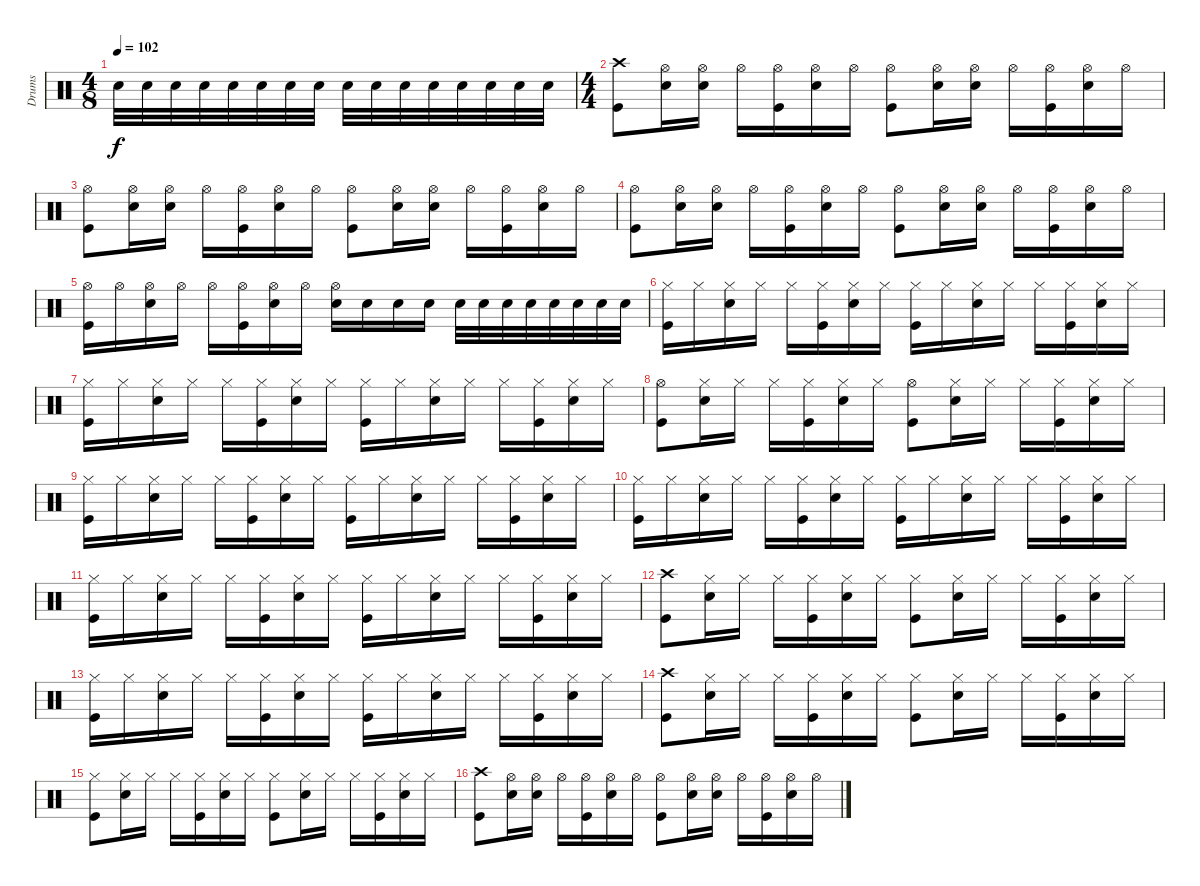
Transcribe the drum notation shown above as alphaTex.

\track ("Drums" "Drums") {instrument percussion}
\staff {score}
\articulation defaults
\ts (4 8)
\tempo 102
\clef neutral
\ks c "Snare (hit) 2".32{dy f} "Snare (hit) 2".32 "Snare (hit) 2".32 "Snare (hit) 2".32 "Snare (hit) 2".32 "Snare (hit) 2".32 "Snare (hit) 2".32 "Snare (hit) 2".32 "Snare (hit) 2".32 "Snare (hit) 2".32 "Snare (hit) 2".32 "Snare (hit) 2".32 "Snare (hit) 2".32 "Snare (hit) 2".32 "Snare (hit) 2".32 "Snare (hit) 2".32
|
\ts (4 4)
("Crash high (hit)" "Kick (hit)").8 ("Hi-Hat (open)" "Snare (hit) 2").16 ("Hi-Hat (open)" "Snare (hit) 2").16 "Hi-Hat (open)".16 ("Hi-Hat (open)" "Kick (hit)").16 ("Hi-Hat (open)" "Snare (hit) 2").16 "Hi-Hat (open)".16 ("Hi-Hat (open)" "Kick (hit)").8 ("Hi-Hat (open)" "Snare (hit) 2").16 ("Hi-Hat (open)" "Snare (hit) 2").16 "Hi-Hat (open)".16 ("Hi-Hat (open)" "Kick (hit)").16 ("Hi-Hat (open)" "Snare (hit) 2").16 "Hi-Hat (open)".16 |
("Hi-Hat (open)" "Kick (hit)").8 ("Hi-Hat (open)" "Snare (hit) 2").16 ("Hi-Hat (open)" "Snare (hit) 2").16 "Hi-Hat (open)".16 ("Hi-Hat (open)" "Kick (hit)").16 ("Hi-Hat (open)" "Snare (hit) 2").16 "Hi-Hat (open)".16 ("Hi-Hat (open)" "Kick (hit)").8 ("Hi-Hat (open)" "Snare (hit) 2").16 ("Hi-Hat (open)" "Snare (hit) 2").16 "Hi-Hat (open)".16 ("Hi-Hat (open)" "Kick (hit)").16 ("Hi-Hat (open)" "Snare (hit) 2").16 "Hi-Hat (open)".16 |
("Hi-Hat (open)" "Kick (hit)").8 ("Hi-Hat (open)" "Snare (hit) 2").16 ("Hi-Hat (open)" "Snare (hit) 2").16 "Hi-Hat (open)".16 ("Hi-Hat (open)" "Kick (hit)").16 ("Hi-Hat (open)" "Snare (hit) 2").16 "Hi-Hat (open)".16 ("Hi-Hat (open)" "Kick (hit)").8 ("Hi-Hat (open)" "Snare (hit) 2").16 ("Hi-Hat (open)" "Snare (hit) 2").16 "Hi-Hat (open)".16 ("Hi-Hat (open)" "Kick (hit)").16 ("Hi-Hat (open)" "Snare (hit) 2").16 "Hi-Hat (open)".16 |
("Hi-Hat (open)" "Kick (hit)").16 "Hi-Hat (open)".16 ("Hi-Hat (open)" "Snare (hit) 2").16 "Hi-Hat (open)".16 "Hi-Hat (open)".16 ("Hi-Hat (open)" "Kick (hit)").16 ("Hi-Hat (open)" "Snare (hit) 2").16 "Hi-Hat (open)".16 ("Hi-Hat (open)" "Snare (hit) 2").16 "Snare (hit) 2".16 "Snare (hit) 2".16 "Snare (hit) 2".16 "Snare (hit) 2".32 "Snare (hit) 2".32 "Snare (hit) 2".32 "Snare (hit) 2".32 "Snare (hit) 2".32 "Snare (hit) 2".32 "Snare (hit) 2".32 "Snare (hit) 2".32 |
("Hi-Hat (closed)" "Kick (hit)").16 "Hi-Hat (closed)".16 ("Hi-Hat (closed)" "Snare (hit) 2").16 "Hi-Hat (closed)".16 "Hi-Hat (closed)".16 ("Hi-Hat (closed)" "Kick (hit)").16 ("Hi-Hat (closed)" "Snare (hit) 2").16 "Hi-Hat (closed)".16 ("Hi-Hat (closed)" "Kick (hit)").16 "Hi-Hat (closed)".16 ("Hi-Hat (closed)" "Snare (hit) 2").16 "Hi-Hat (closed)".16 "Hi-Hat (closed)".16 ("Hi-Hat (closed)" "Kick (hit)").16 ("Hi-Hat (closed)" "Snare (hit) 2").16 "Hi-Hat (closed)".16 |
("Hi-Hat (closed)" "Kick (hit)").16 "Hi-Hat (closed)".16 ("Hi-Hat (closed)" "Snare (hit) 2").16 "Hi-Hat (closed)".16 "Hi-Hat (closed)".16 ("Hi-Hat (closed)" "Kick (hit)").16 ("Hi-Hat (closed)" "Snare (hit) 2").16 "Hi-Hat (closed)".16 ("Hi-Hat (closed)" "Kick (hit)").16 "Hi-Hat (closed)".16 ("Hi-Hat (closed)" "Snare (hit) 2").16 "Hi-Hat (closed)".16 "Hi-Hat (closed)".16 ("Hi-Hat (closed)" "Kick (hit)").16 ("Hi-Hat (closed)" "Snare (hit) 2").16 "Hi-Hat (closed)".16 |
("Hi-Hat (open)" "Kick (hit)").8 ("Hi-Hat (closed)" "Snare (hit) 2").16 "Hi-Hat (closed)".16 "Hi-Hat (closed)".16 ("Hi-Hat (closed)" "Kick (hit)").16 ("Hi-Hat (closed)" "Snare (hit) 2").16 "Hi-Hat (closed)".16 ("Hi-Hat (open)" "Kick (hit)").8 ("Hi-Hat (closed)" "Snare (hit) 2").16 "Hi-Hat (closed)".16 "Hi-Hat (closed)".16 ("Hi-Hat (closed)" "Kick (hit)").16 ("Hi-Hat (closed)" "Snare (hit) 2").16 "Hi-Hat (closed)".16 |
("Hi-Hat (closed)" "Kick (hit)").16 "Hi-Hat (closed)".16 ("Hi-Hat (closed)" "Snare (hit) 2").16 "Hi-Hat (closed)".16 "Hi-Hat (closed)".16 ("Hi-Hat (closed)" "Kick (hit)").16 ("Hi-Hat (closed)" "Snare (hit) 2").16 "Hi-Hat (closed)".16 ("Hi-Hat (closed)" "Kick (hit)").16 "Hi-Hat (closed)".16 ("Hi-Hat (closed)" "Snare (hit) 2").16 "Hi-Hat (closed)".16 "Hi-Hat (closed)".16 ("Hi-Hat (closed)" "Kick (hit)").16 ("Hi-Hat (closed)" "Snare (hit) 2").16 "Hi-Hat (closed)".16 |
("Hi-Hat (closed)" "Kick (hit)").16 "Hi-Hat (closed)".16 ("Hi-Hat (closed)" "Snare (hit) 2").16 "Hi-Hat (closed)".16 "Hi-Hat (closed)".16 ("Hi-Hat (closed)" "Kick (hit)").16 ("Hi-Hat (closed)" "Snare (hit) 2").16 "Hi-Hat (closed)".16 ("Hi-Hat (closed)" "Kick (hit)").16 "Hi-Hat (closed)".16 ("Hi-Hat (closed)" "Snare (hit) 2").16 "Hi-Hat (closed)".16 "Hi-Hat (closed)".16 ("Hi-Hat (closed)" "Kick (hit)").16 ("Hi-Hat (closed)" "Snare (hit) 2").16 "Hi-Hat (closed)".16 |
("Hi-Hat (closed)" "Kick (hit)").16 "Hi-Hat (closed)".16 ("Hi-Hat (closed)" "Snare (hit) 2").16 "Hi-Hat (closed)".16 "Hi-Hat (closed)".16 ("Hi-Hat (closed)" "Kick (hit)").16 ("Hi-Hat (closed)" "Snare (hit) 2").16 "Hi-Hat (closed)".16 ("Hi-Hat (closed)" "Kick (hit)").16 "Hi-Hat (closed)".16 ("Hi-Hat (closed)" "Snare (hit) 2").16 "Hi-Hat (closed)".16 "Hi-Hat (closed)".16 ("Hi-Hat (closed)" "Kick (hit)").16 ("Hi-Hat (closed)" "Snare (hit) 2").16 "Hi-Hat (closed)".16 |
("Crash high (hit)" "Kick (hit)").8 ("Hi-Hat (closed)" "Snare (hit) 2").16 "Hi-Hat (closed)".16 "Hi-Hat (closed)".16 ("Hi-Hat (closed)" "Kick (hit)").16 ("Hi-Hat (closed)" "Snare (hit) 2").16 "Hi-Hat (closed)".16 ("Hi-Hat (closed)" "Kick (hit)").8 ("Hi-Hat (closed)" "Snare (hit) 2").16 "Hi-Hat (closed)".16 "Hi-Hat (closed)".16 ("Hi-Hat (closed)" "Kick (hit)").16 ("Hi-Hat (closed)" "Snare (hit) 2").16 "Hi-Hat (closed)".16 |
("Hi-Hat (closed)" "Kick (hit)").16 "Hi-Hat (closed)".16 ("Hi-Hat (closed)" "Snare (hit) 2").16 "Hi-Hat (closed)".16 "Hi-Hat (closed)".16 ("Hi-Hat (closed)" "Kick (hit)").16 ("Hi-Hat (closed)" "Snare (hit) 2").16 "Hi-Hat (closed)".16 ("Hi-Hat (closed)" "Kick (hit)").16 "Hi-Hat (closed)".16 ("Hi-Hat (closed)" "Snare (hit) 2").16 "Hi-Hat (closed)".16 "Hi-Hat (closed)".16 ("Hi-Hat (closed)" "Kick (hit)").16 ("Hi-Hat (closed)" "Snare (hit) 2").16 "Hi-Hat (closed)".16 |
("Crash high (hit)" "Kick (hit)").8 ("Hi-Hat (closed)" "Snare (hit) 2").16 "Hi-Hat (closed)".16 "Hi-Hat (closed)".16 ("Hi-Hat (closed)" "Kick (hit)").16 ("Hi-Hat (closed)" "Snare (hit) 2").16 "Hi-Hat (closed)".16 ("Hi-Hat (closed)" "Kick (hit)").8 ("Hi-Hat (closed)" "Snare (hit) 2").16 "Hi-Hat (closed)".16 "Hi-Hat (closed)".16 ("Hi-Hat (closed)" "Kick (hit)").16 ("Hi-Hat (closed)" "Snare (hit) 2").16 "Hi-Hat (closed)".16 |
("Hi-Hat (closed)" "Kick (hit)").8 ("Hi-Hat (closed)" "Snare (hit) 2").16 "Hi-Hat (closed)".16 "Hi-Hat (closed)".16 ("Hi-Hat (closed)" "Kick (hit)").16 ("Hi-Hat (closed)" "Snare (hit) 2").16 "Hi-Hat (closed)".16 ("Hi-Hat (closed)" "Kick (hit)").8 ("Hi-Hat (closed)" "Snare (hit) 2").16 "Hi-Hat (closed)".16 "Hi-Hat (closed)".16 ("Hi-Hat (closed)" "Kick (hit)").16 ("Hi-Hat (closed)" "Snare (hit) 2").16 "Hi-Hat (closed)".16 |
("Crash high (hit)" "Kick (hit)").8 ("Hi-Hat (open)" "Snare (hit) 2").16 ("Hi-Hat (open)" "Snare (hit) 2").16 "Hi-Hat (open)".16 ("Hi-Hat (open)" "Kick (hit)").16 ("Hi-Hat (open)" "Snare (hit) 2").16 "Hi-Hat (open)".16 ("Hi-Hat (open)" "Kick (hit)").8 ("Hi-Hat (open)" "Snare (hit) 2").16 ("Hi-Hat (open)" "Snare (hit) 2").16 "Hi-Hat (open)".16 ("Hi-Hat (open)" "Kick (hit)").16 ("Hi-Hat (open)" "Snare (hit) 2").16 "Hi-Hat (open)".16
